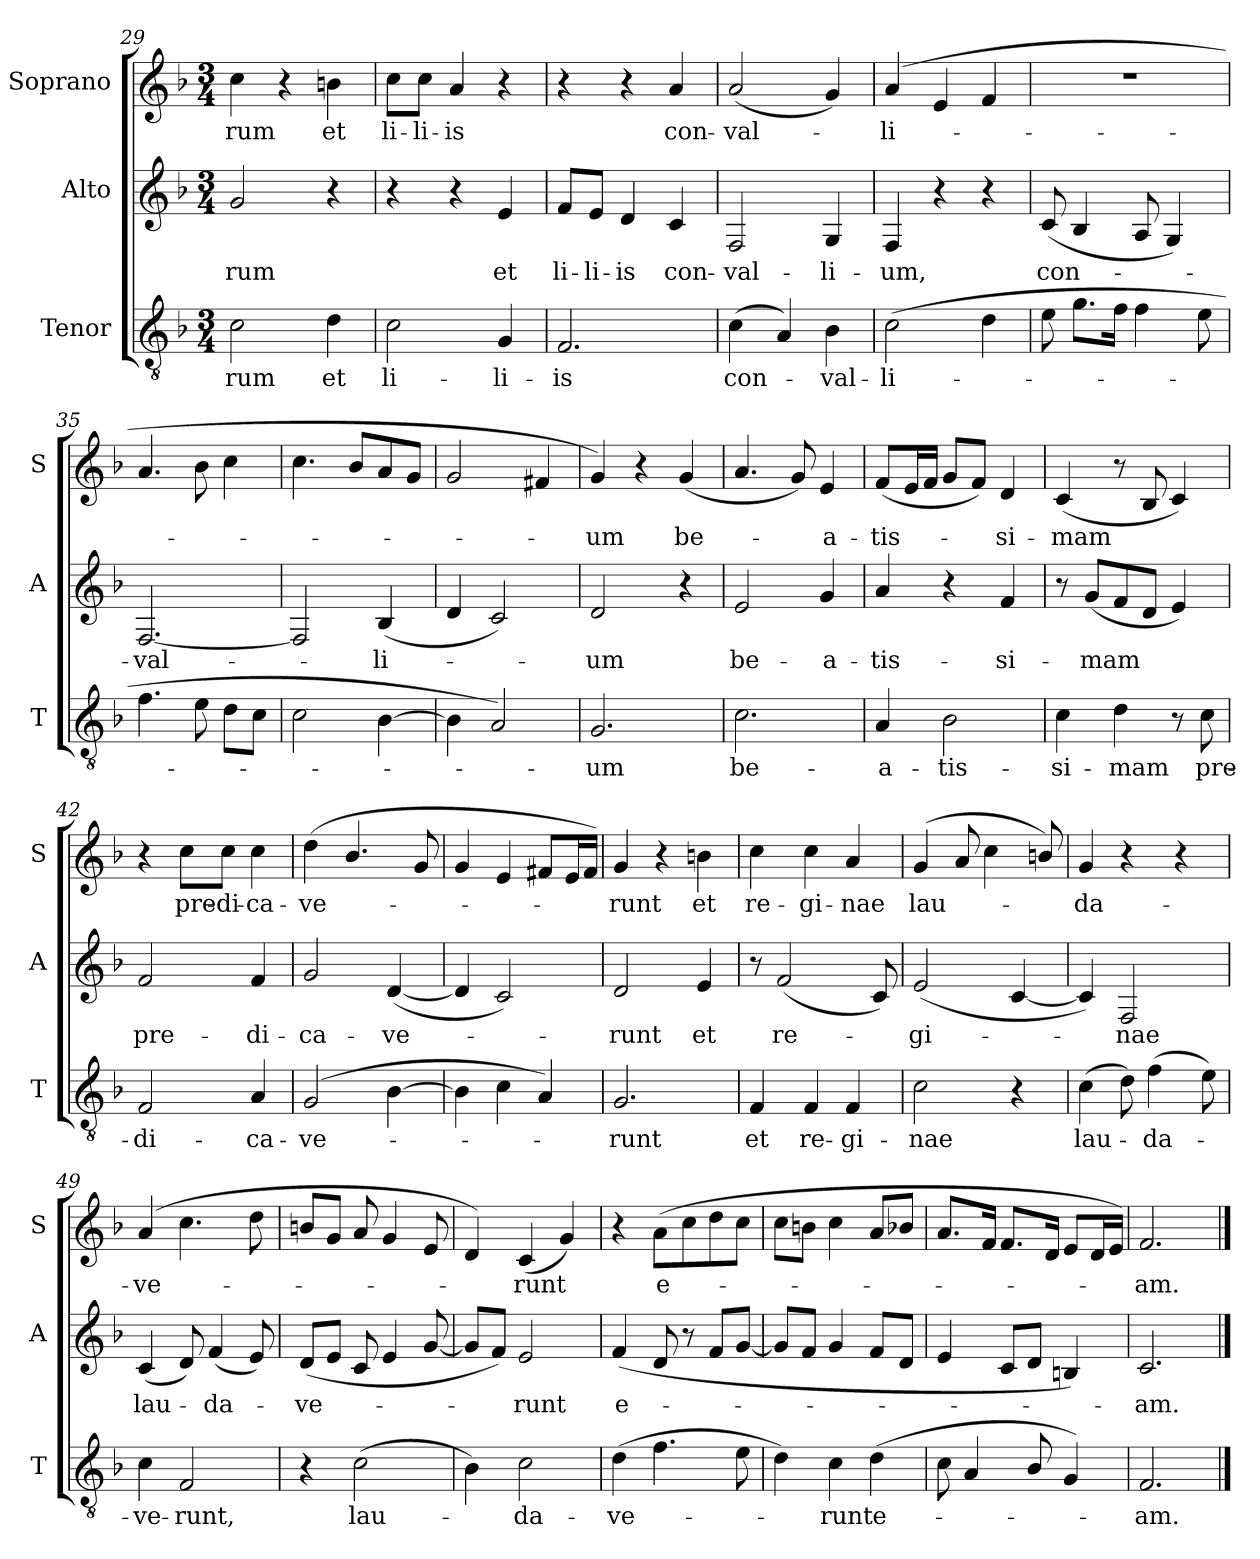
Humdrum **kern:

**kern	**text	**kern	**text	**kern	**text
*part3	*part3	*part2	*part2	*part1	*part1
*staff3	*staff3	*staff2	*staff2	*staff1	*staff1
*I"Tenor	*	*I"Alto	*	*I"Soprano	*
*I'T	*	*I'A	*	*I'S	*
*clefGv2	*	*clefG2	*	*clefG2	*
*k[b-]	*	*k[b-]	*	*k[b-]	*
*F:	*	*F:	*	*F:	*
*M3/4	*	*M3/4	*	*M3/4	*
=29	=29	=29	=29	=29	=29
!	!LO:LY:b	!	!LO:LY:b	!	!LO:LY:b
2c\	rum	2g/	rum	4cc\	rum
.	.	.	.	4r	.
!	!LO:LY:b	!	!	!	!LO:LY:b
4d\	et	4r	.	4bn\	et
=30	=30	=30	=30	=30	=30
!	!LO:LY:b	!	!	!	!LO:LY:b
2c\	li-	4r	.	8cc\L	li-
!	!	!	!	!	!LO:LY:b
.	.	.	.	8cc\J	-li-
!	!	!	!	!	!LO:LY:b
.	.	4r	.	4a/	-is
!	!LO:LY:b	!	!LO:LY:b	!	!
4G/	-li-	4e/	et	4r	.
=31	=31	=31	=31	=31	=31
!	!LO:LY:b	!	!LO:LY:b	!	!
2.F/	-is	8f/L	li-	4r	.
!	!	!	!LO:LY:b	!	!
.	.	8e/J	-li-	.	.
!	!	!	!LO:LY:b	!	!
.	.	4d/	-is	4r	.
!	!	!	!LO:LY:b	!	!LO:LY:b
.	.	4c/	con-	4a/	con-
=32	=32	=32	=32	=32	=32
!	!LO:LY:b	!	!LO:LY:b	!	!LO:LY:b
(<4c\	con-	2F/	-val-	(<2a/	-val-
4A/)	.	.	.	.	.
!	!LO:LY:b	!	!LO:LY:b	!	!
4B-\	val-	4G/	-li-	4g/)	.
=33	=33	=33	=33	=33	=33
!	!LO:LY:b	!	!LO:LY:b	!	!LO:LY:b
(>2c\	-li-	4F/	-um,	(<4a/	li-
.	.	4r	.	4e/	.
4d\	.	4r	.	4f/	.
!!LO:PB:g=z
=34	=34	=34	=34	=34	=34
!	!	!	!LO:LY:b	!	!
8e\	.	(<8c/	con-	2.r	.
8.g\L	.	4B-/	.	.	.
16f\Jk	.	.	.	.	.
4f\	.	8A/	.	.	.
.	.	4G/)	.	.	.
8e\	.	.	.	.	.
=35	=35	=35	=35	=35	=35
!	!	!	!LO:LY:b	!	!
4.f\	.	[2.F/	val-	4.a/	.
8e\	.	.	.	8b-\	.
8d\L	.	.	.	4cc\	.
8c\J	.	.	.	.	.
=36	=36	=36	=36	=36	=36
2c\	.	2F/]	.	4.cc\	.
.	.	.	.	8b-/L	.
!	!	!	!LO:LY:b	!	!
[4B-\	.	(<4B-/	li-	8a/	.
.	.	.	.	8g/J	.
=37	=37	=37	=37	=37	=37
4B-\]	.	4d/	.	2g/	.
2A/)	.	2c/)	.	.	.
.	.	.	.	4f#X/	.
=38	=38	=38	=38	=38	=38
!	!LO:LY:b	!	!LO:LY:b	!	!LO:LY:b
2.G/	um	2d/	um	4g/)	um
.	.	.	.	4r	.
!	!	!	!	!	!LO:LY:b
.	.	4r	.	(<4g/	be-
=39	=39	=39	=39	=39	=39
!	!LO:LY:b	!	!LO:LY:b	!	!
2.c\	be-	2e/	be-	4.a/	.
.	.	.	.	8g/)	.
!	!	!	!LO:LY:b	!	!LO:LY:b
.	.	4g/	-a-	4e/	a-
=40	=40	=40	=40	=40	=40
!	!LO:LY:b	!	!LO:LY:b	!	!LO:LY:b
4A/	-a-	4a/	-tis-	(<8f/L	-tis-
.	.	.	.	16e/L	.
.	.	.	.	16f/JJ	.
!	!LO:LY:b	!	!	!	!
2B-\	-tis-	4r	.	8g/L	.
.	.	.	.	8f/J)	.
!	!	!	!LO:LY:b	!	!LO:LY:b
.	.	4f/	-si-	4d/	si-
=41	=41	=41	=41	=41	=41
!	!LO:LY:b	!	!	!	!LO:LY:b
4c\	-si-	8r	.	(<4c/	-mam
!	!	!	!LO:LY:b	!	!
.	.	(<8g/L	-mam	.	.
!	!LO:LY:b	!	!	!	!
4d\	-mam	8f/	.	8r	.
.	.	8d/J	.	8B-/	.
8r	.	4e/)	.	4c/)	.
!	!LO:LY:b	!	!	!	!
8c\	pre-	.	.	.	.
!!LO:LB:g=z
=42	=42	=42	=42	=42	=42
!	!LO:LY:b	!	!LO:LY:b	!	!
2F/	-di-	2f/	pre-	4r	.
!	!	!	!	!	!LO:LY:b
.	.	.	.	8cc\L	pre-
!	!	!	!	!	!LO:LY:b
.	.	.	.	8cc\J	-di-
!	!LO:LY:b	!	!LO:LY:b	!	!LO:LY:b
4A/	-ca-	4f/	-di-	4cc\	-ca-
=43	=43	=43	=43	=43	=43
!	!LO:LY:b	!	!LO:LY:b	!	!LO:LY:b
(>2G/	-ve-	2g/	-ca-	(<4dd\	-ve-
.	.	.	.	4.b-/	.
!	!	!	!LO:LY:b	!	!
[4B-\	.	(<[4d/	-ve-	.	.
.	.	.	.	8g/	.
=44	=44	=44	=44	=44	=44
4B-\]	.	4d/]	.	4g/	.
4c\	.	2c/)	.	4e/	.
4A/)	.	.	.	8f#X/L	.
.	.	.	.	16e/L	.
.	.	.	.	16f#/JJ)	.
=45	=45	=45	=45	=45	=45
!	!LO:LY:b	!	!LO:LY:b	!	!LO:LY:b
2.G/	runt	2d/	runt	4g/	runt
.	.	.	.	4r	.
!	!	!	!LO:LY:b	!	!LO:LY:b
.	.	4e/	et	4bn\	et
=46	=46	=46	=46	=46	=46
!	!LO:LY:b	!	!	!	!LO:LY:b
4F/	et	8r	.	4cc\	re-
!	!	!	!LO:LY:b	!	!
.	.	(<2f/	re-	.	.
!	!LO:LY:b	!	!	!	!LO:LY:b
4F/	re-	.	.	4cc\	-gi-
!	!LO:LY:b	!	!	!	!LO:LY:b
4F/	-gi-	.	.	4a/	-nae
.	.	8c/)	.	.	.
=47	=47	=47	=47	=47	=47
!	!LO:LY:b	!	!LO:LY:b	!	!LO:LY:b
2c\	-nae	(<2e/	gi-	(<4g/	lau-
.	.	.	.	8a/	.
.	.	.	.	4cc\	.
4r	.	[4c/	.	.	.
.	.	.	.	8bn/)	.
=48	=48	=48	=48	=48	=48
!	!LO:LY:b	!	!	!	!LO:LY:b
(>4c\	lau-	4c/])	.	4g/	da-
!	!	!	!LO:LY:b	!	!
8d\)	.	2F/	nae	4r	.
!	!LO:LY:b	!	!	!	!
(>4f\	da-	.	.	.	.
.	.	.	.	4r	.
8e\)	.	.	.	.	.
=49	=49	=49	=49	=49	=49
!	!LO:LY:b	!	!LO:LY:b	!	!LO:LY:b
4c\	ve-	(<4c/	lau-	(>4a/	-ve-
!	!LO:LY:b	!	!	!	!
2F/	-runt,	8d/)	.	4.cc\	.
!	!	!	!LO:LY:b	!	!
.	.	(<4f/	da-	.	.
.	.	8e/)	.	8dd\	.
!!LO:LB:g=z
=50	=50	=50	=50	=50	=50
!	!	!	!LO:LY:b	!	!
4r	.	(<8d/L	ve-	8bn/L	.
.	.	8e/J	.	8g/J	.
!	!LO:LY:b	!	!	!	!
(>2c\	lau-	8c/	.	8a/	.
.	.	4e/	.	4g/	.
.	.	[8g/	.	8e/	.
=51	=51	=51	=51	=51	=51
4B-\)	.	8g/L]	.	4d/)	.
.	.	8f/J)	.	.	.
!	!LO:LY:b	!	!LO:LY:b	!	!LO:LY:b
2c\	da-	2e/	runt	(<4c/	runt
.	.	.	.	4g/)	.
=52	=52	=52	=52	=52	=52
!	!LO:LY:b	!	!LO:LY:b	!	!
(>4d\	-ve-	(<4f/	e-	4r	.
!	!	!	!	!	!LO:LY:b
4.f\	.	8d/	.	(<8a\L	e-
.	.	8r	.	8cc\	.
.	.	8f/L	.	8dd\	.
8e\	.	[8g/J	.	8cc\J	.
=53	=53	=53	=53	=53	=53
4d\)	.	8g/L]	.	8cc\L	.
.	.	8f/J	.	8bn\J	.
!	!LO:LY:b	!	!	!	!
4c\	runt	4g/	.	4cc\	.
!	!LO:LY:b	!	!	!	!
(<4d\	e-	8f/L	.	8a/L	.
.	.	8d/J	.	8b-X/J	.
=54	=54	=54	=54	=54	=54
8c\	.	4e/	.	8.a/L	.
4A/	.	.	.	.	.
.	.	.	.	16f/Jk	.
.	.	8c/L	.	8.f/L	.
8B-/	.	8d/J	.	.	.
.	.	.	.	16d/Jk	.
4G/)	.	4Bn/)	.	8e/L	.
.	.	.	.	16d/L	.
.	.	.	.	16e/JJ)	.
=55	=55	=55	=55	=55	=55
!	!LO:LY:b	!	!LO:LY:b	!	!LO:LY:b
2.F/	am.	2.c/	am.	2.f/	am.
==	==	==	==	==	==
*-	*-	*-	*-	*-	*-
